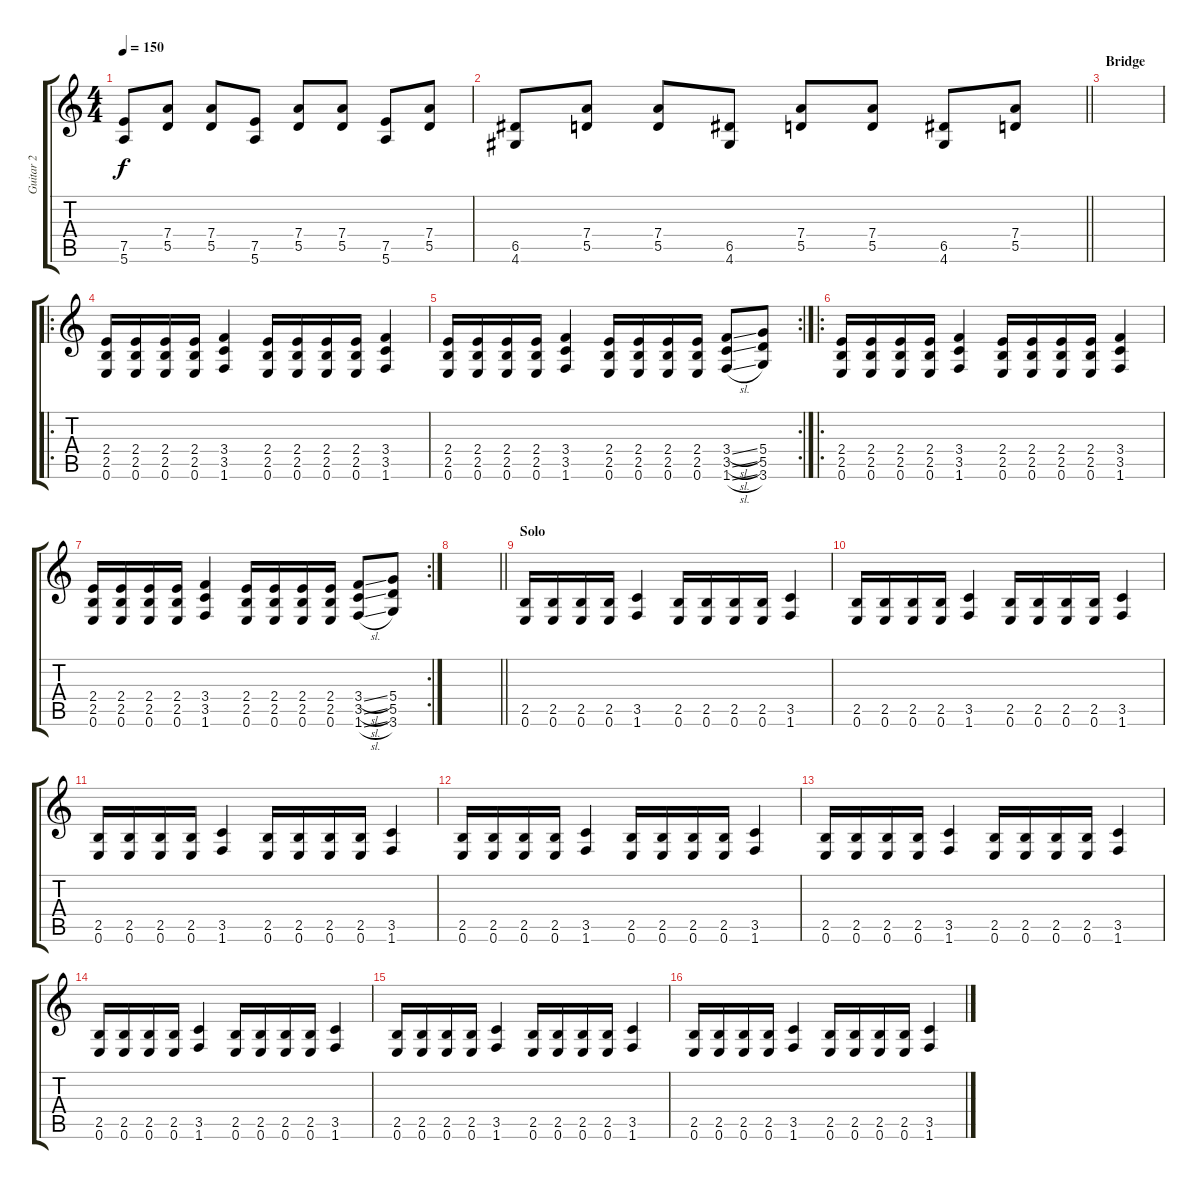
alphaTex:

\track ("Guitar 2" "Guitar 2") {instrument distortionguitar}
\staff {score tabs}
\tuning (E4 B3 G3 D3 A2 E2) {hide}
\ts (4 4)
\tempo 150
\clef g2
\ks c
(7.5 5.6).8{dy f} (7.4 5.5).8 (7.4 5.5).8 (7.5 5.6).8 (7.4 5.5).8 (7.4 5.5).8 (7.5 5.6).8 (7.4 5.5).8 |
\barLineRight lightlight
(6.5 4.6).8 (7.4 5.5).8 (7.4 5.5).8 (6.5 4.6).8 (7.4 5.5).8 (7.4 5.5).8 (6.5 4.6).8 (7.4 5.5).8 |
\section ("" "Bridge")
|
\ro
(2.4 2.5 0.6).16 (2.4 2.5 0.6).16 (2.4 2.5 0.6).16 (2.4 2.5 0.6).16 (3.4 3.5 1.6).4 (2.4 2.5 0.6).16 (2.4 2.5 0.6).16 (2.4 2.5 0.6).16 (2.4 2.5 0.6).16 (3.4 3.5 1.6).4 |
\rc 2
(2.4 2.5 0.6).16 (2.4 2.5 0.6).16 (2.4 2.5 0.6).16 (2.4 2.5 0.6).16 (3.4 3.5 1.6).4 (2.4 2.5 0.6).16 (2.4 2.5 0.6).16 (2.4 2.5 0.6).16 (2.4 2.5 0.6).16 (3.4{sl} 3.5{sl} 1.6{sl}).8 (5.4 5.5 3.6).8 |
\ro
(2.4 2.5 0.6).16 (2.4 2.5 0.6).16 (2.4 2.5 0.6).16 (2.4 2.5 0.6).16 (3.4 3.5 1.6).4 (2.4 2.5 0.6).16 (2.4 2.5 0.6).16 (2.4 2.5 0.6).16 (2.4 2.5 0.6).16 (3.4 3.5 1.6).4 |
\rc 2
(2.4 2.5 0.6).16 (2.4 2.5 0.6).16 (2.4 2.5 0.6).16 (2.4 2.5 0.6).16 (3.4 3.5 1.6).4 (2.4 2.5 0.6).16 (2.4 2.5 0.6).16 (2.4 2.5 0.6).16 (2.4 2.5 0.6).16 (3.4{sl} 3.5{sl} 1.6{sl}).8 (5.4 5.5 3.6).8 |
\barLineRight lightlight
|
\section ("" "Solo")
(2.5 0.6).16 (2.5 0.6).16 (2.5 0.6).16 (2.5 0.6).16 (3.5 1.6).4 (2.5 0.6).16 (2.5 0.6).16 (2.5 0.6).16 (2.5 0.6).16 (3.5 1.6).4 |
(2.5 0.6).16 (2.5 0.6).16 (2.5 0.6).16 (2.5 0.6).16 (3.5 1.6).4 (2.5 0.6).16 (2.5 0.6).16 (2.5 0.6).16 (2.5 0.6).16 (3.5 1.6).4 |
(2.5 0.6).16 (2.5 0.6).16 (2.5 0.6).16 (2.5 0.6).16 (3.5 1.6).4 (2.5 0.6).16 (2.5 0.6).16 (2.5 0.6).16 (2.5 0.6).16 (3.5 1.6).4 |
(2.5 0.6).16 (2.5 0.6).16 (2.5 0.6).16 (2.5 0.6).16 (3.5 1.6).4 (2.5 0.6).16 (2.5 0.6).16 (2.5 0.6).16 (2.5 0.6).16 (3.5 1.6).4 |
(2.5 0.6).16 (2.5 0.6).16 (2.5 0.6).16 (2.5 0.6).16 (3.5 1.6).4 (2.5 0.6).16 (2.5 0.6).16 (2.5 0.6).16 (2.5 0.6).16 (3.5 1.6).4 |
(2.5 0.6).16 (2.5 0.6).16 (2.5 0.6).16 (2.5 0.6).16 (3.5 1.6).4 (2.5 0.6).16 (2.5 0.6).16 (2.5 0.6).16 (2.5 0.6).16 (3.5 1.6).4 |
(2.5 0.6).16 (2.5 0.6).16 (2.5 0.6).16 (2.5 0.6).16 (3.5 1.6).4 (2.5 0.6).16 (2.5 0.6).16 (2.5 0.6).16 (2.5 0.6).16 (3.5 1.6).4 |
(2.5 0.6).16 (2.5 0.6).16 (2.5 0.6).16 (2.5 0.6).16 (3.5 1.6).4 (2.5 0.6).16 (2.5 0.6).16 (2.5 0.6).16 (2.5 0.6).16 (3.5 1.6).4
